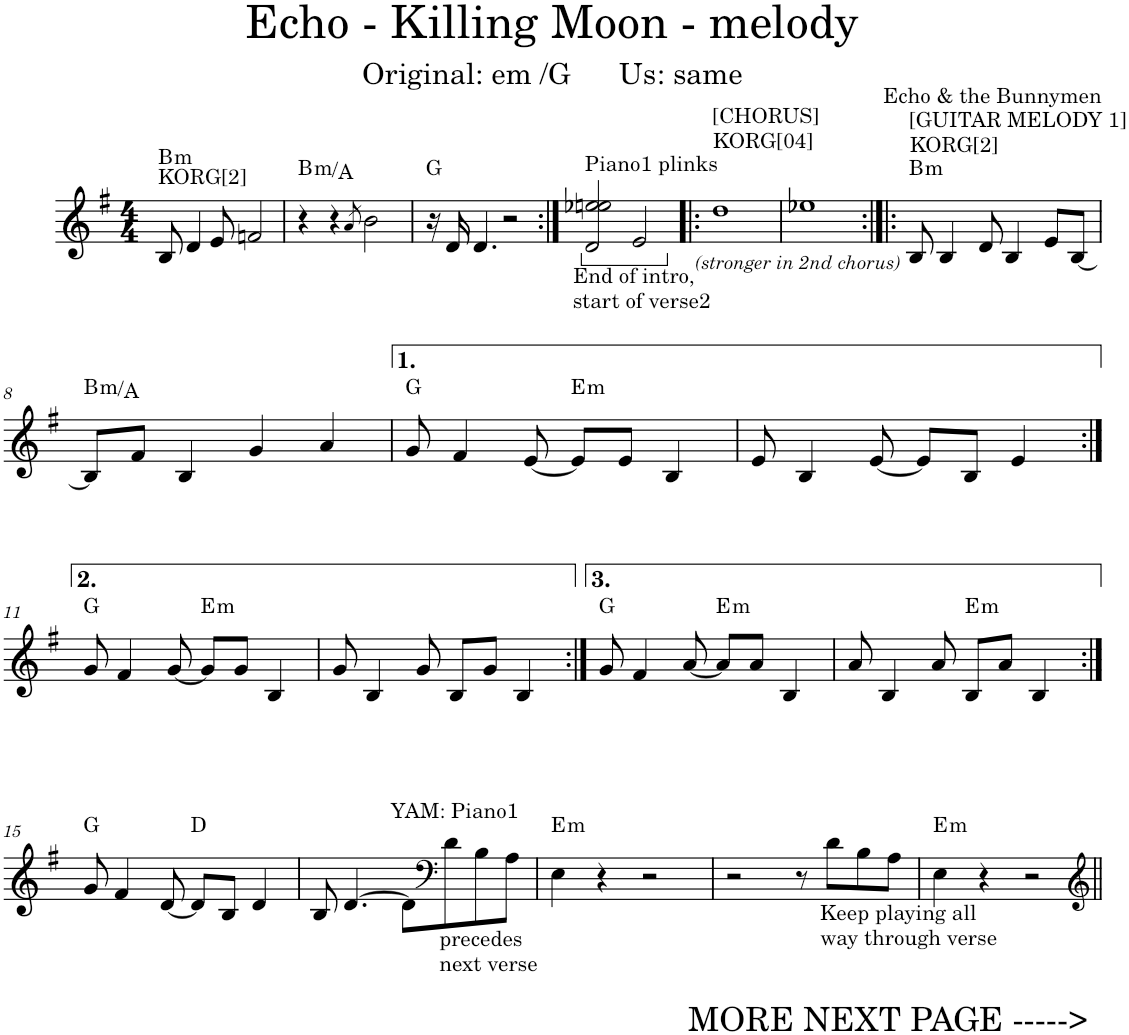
**kern	**kern	**harte
*part1	*part1	*part1
*staff2	*staff1	*
*I"Piano	*	*
*I'Pno.	*	*
*stria5	*	*
*clefF4	*clefG2	*
*k[f#]	*k[f#]	*
*M4/4	*M4/4	*
=1	=1	=1
!	!LO:TX:a:t=KORG[2]	!LO:H:kt=m
4BB	8B/	B:min
.	4d/	.
4r	.	.
.	8e/	.
2r	2fn/	.
=2	=2	=2
!	!	!LO:H:kt=m
1r	4r	B:min/b7
.	4r	.
.	8qa/	.
.	2b\	.
=3	=3	=3
1r	16r	G:maj
.	16d/	.
.	4.d/	.
.	2r	.
=4:|!	=4:|!	=4:|!
*	*ped	*
!	!LO:TX:a:t=Piano1 plinks	!
!	!LO:TX:b:t=End of intro,	!
!	!LO:TX:b:t=start of verse2	!
1r	2d/ 2ee-X/ 2een/	.
.	2e/	.
=5!|:	=5!|:	=5!|:
*	*Xped	*
!	!LO:TX:a:t=[CHORUS]	!
!	!LO:TX:a:t=KORG[04]	!
!	!LO:TX:b:i:t=(stronger in 2nd chorus)	!
1r	1dd	.
=6	=6	=6
1r	1ee-X	.
=7:|!|:	=7:|!|:	=7:|!|:
!	!LO:TX:a:t=[GUITAR MELODY 1]	!
!	!LO:TX:a:t=KORG[2]	!LO:H:kt=m
1r	8B/	B:min
.	4B/	.
.	8d/	.
.	4B/	.
.	8e/L	.
.	[8B/J	.
!!LO:LB:g=z
=8	=8	=8
!	!	!LO:H:kt=m
1r	8B/L]	B:min/b7
.	8f#/J	.
.	4B/	.
.	4g/	.
.	4a/	.
=9	=9	=9
1r	8g/	G:maj
.	4f#/	.
.	[8e/	.
!	!	!LO:H:kt=m
.	8e/L]	E:min
.	8e/J	.
.	4B/	.
=10	=10	=10
1r	8e/	.
.	4B/	.
.	[8e/	.
.	8e/L]	.
.	8B/J	.
.	4e/	.
!!LO:LB:g=z
=11:|!	=11:|!	=11:|!
1r	8g/	G:maj
.	4f#/	.
.	[8g/	.
!	!	!LO:H:kt=m
.	8g/L]	E:min
.	8g/J	.
.	4B/	.
=12	=12	=12
1r	8g/	.
.	4B/	.
.	8g/	.
.	8B/L	.
.	8g/J	.
.	4B/	.
=13:|!	=13:|!	=13:|!
1r	8g/	G:maj
.	4f#/	.
.	[8a/	.
!	!	!LO:H:kt=m
.	8a/L]	E:min
.	8a/J	.
.	4B/	.
=14	=14	=14
1r	8a/	.
.	4B/	.
.	8a/	.
!	!	!LO:H:kt=m
.	8B/L	E:min
.	8a/J	.
.	4B/	.
!!LO:LB:g=z
=15:|!	=15:|!	=15:|!
1r	8g/	G:maj
.	4f#/	.
.	[8d/	.
.	8d/L]	D:maj
.	8B/J	.
.	4d/	.
=16	=16	=16
1r	8B/	.
.	[4.d/	.
.	8d\L]	.
*	*clefF4	*
!	!LO:TX:b:t=precedes	!
!	!LO:TX:b:t=next verse	!
!	!LO:TX:a:t=YAM&colon; Piano1	!
.	8d\	.
.	8B\	.
.	8A\J	.
=17	=17	=17
!	!	!LO:H:kt=m
1r	4E\	E:min
.	4r	.
.	2r	.
=18	=18	=18
!	!LO:TX:b:t=MORE NEXT PAGE ----->	!
1r	2r	.
.	8r	.
!	!LO:TX:b:t=Keep playing all	!
!	!LO:TX:b:t=way through verse	!
.	8d\L	.
.	8B\	.
.	8A\J	.
=19	=19	=19
!	!	!LO:H:kt=m
1r	4E\	E:min
.	4r	.
.	2r	.
=||	=||	=||
*-	*-	*-
